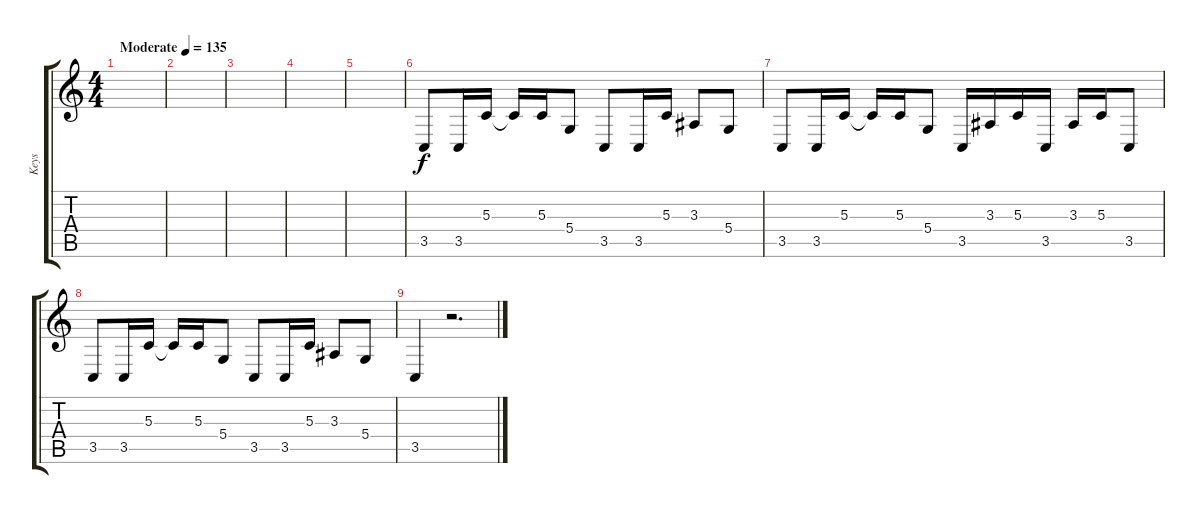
\track ("Keys" "Keys") {instrument vibraphone}
\staff {score tabs}
\tuning (E4 B3 G3 D3 A2 E2) {hide}
\ts (4 4)
\tempo (135 "Moderate")
\clef g2
\ks c
|
|
|
|
|
3.5.8 3.5.16 5.3.16 5.3{t}.16 5.3.16 5.4.8 3.5.8 3.5.16 5.3.16 3.3.8 5.4.8 |
3.5.8 3.5.16 5.3.16 5.3{t}.16 5.3.16 5.4.8 3.5.16 3.3.16 5.3.16 3.5.16 3.3.16 5.3.16 3.5.8 |
3.5.8 3.5.16 5.3.16 5.3{t}.16 5.3.16 5.4.8 3.5.8 3.5.16 5.3.16 3.3.8 5.4.8 |
3.5.4 r.2{d}
